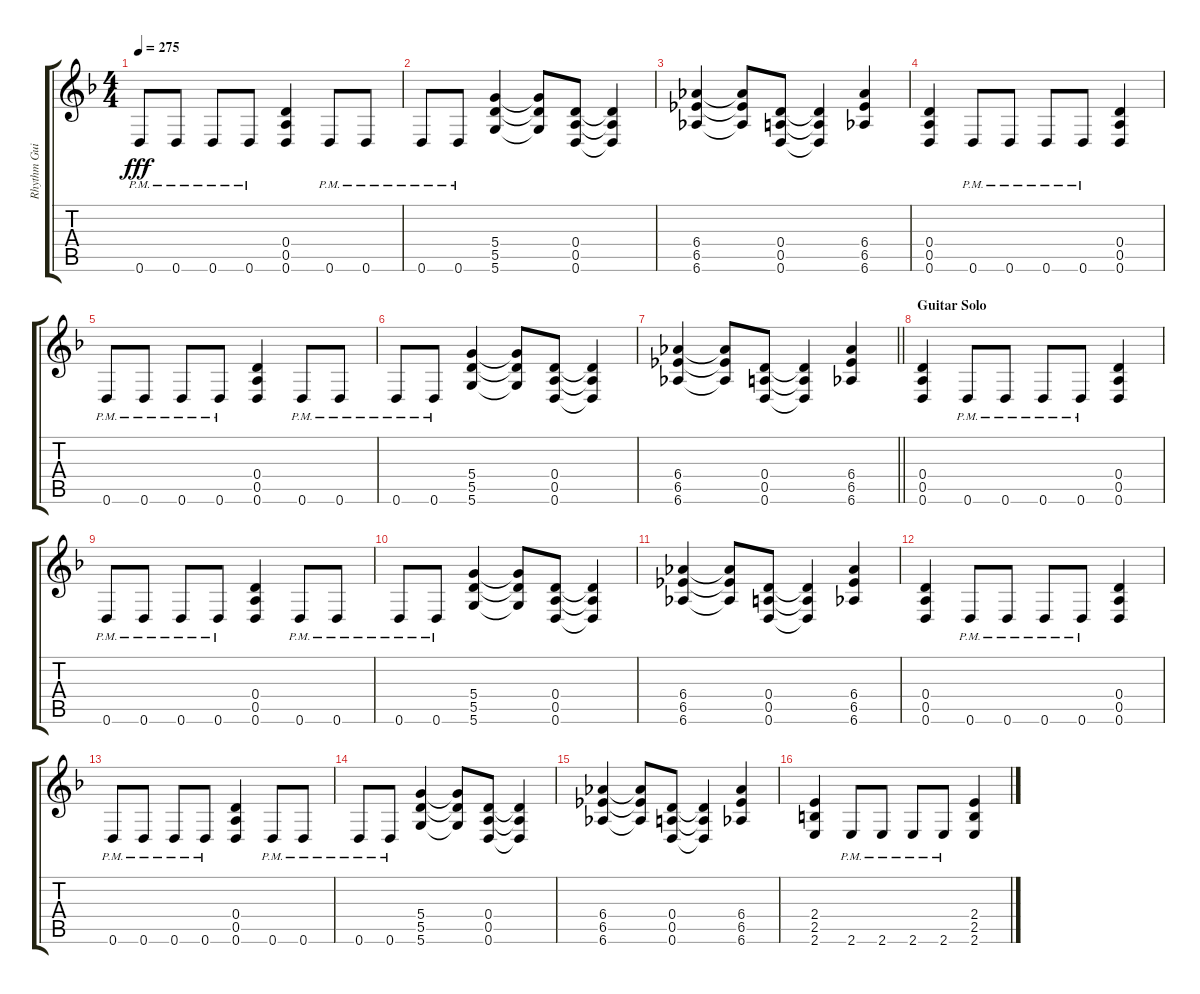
\track ("Rhythm Guitar - right" "Rhythm Gui") {instrument distortionguitar}
\staff {score tabs}
\tuning (E4 B3 G3 D3 A2 D2) {hide}
\ts (4 4)
\tempo 275
\clef g2
\ks dminor
0.6{pm}.8{dy fff} 0.6{pm}.8 0.6{pm}.8 0.6{pm}.8 (0.4 0.5 0.6).4 0.6{pm}.8 0.6{pm}.8 |
0.6{pm}.8 0.6{pm}.8 (5.4 5.5 5.6).4 (5.4{t} 5.5{t} 5.6{t}).8 (0.4 0.5 0.6).8 (0.4{t} 0.5{t} 0.6{t}).4 |
(6.4 6.5 6.6).4 (6.4{t} 6.5{t} 6.6{t}).8 (0.4 0.5 0.6).8 (0.4{t} 0.5{t} 0.6{t}).4 (6.4 6.5 6.6).4 |
(0.4 0.5 0.6).4 0.6{pm}.8 0.6{pm}.8 0.6{pm}.8 0.6{pm}.8 (0.4 0.5 0.6).4 |
0.6{pm}.8 0.6{pm}.8 0.6{pm}.8 0.6{pm}.8 (0.4 0.5 0.6).4 0.6{pm}.8 0.6{pm}.8 |
0.6{pm}.8 0.6{pm}.8 (5.4 5.5 5.6).4 (5.4{t} 5.5{t} 5.6{t}).8 (0.4 0.5 0.6).8 (0.4{t} 0.5{t} 0.6{t}).4 |
\barLineRight lightlight
(6.4 6.5 6.6).4 (6.4{t} 6.5{t} 6.6{t}).8 (0.4 0.5 0.6).8 (0.4{t} 0.5{t} 0.6{t}).4 (6.4 6.5 6.6).4 |
\section ("" "Guitar Solo")
(0.4 0.5 0.6).4{volume 7} 0.6{pm}.8 0.6{pm}.8 0.6{pm}.8 0.6{pm}.8 (0.4 0.5 0.6).4 |
0.6{pm}.8 0.6{pm}.8 0.6{pm}.8 0.6{pm}.8 (0.4 0.5 0.6).4 0.6{pm}.8 0.6{pm}.8 |
0.6{pm}.8 0.6{pm}.8 (5.4 5.5 5.6).4 (5.4{t} 5.5{t} 5.6{t}).8 (0.4 0.5 0.6).8 (0.4{t} 0.5{t} 0.6{t}).4 |
(6.4 6.5 6.6).4 (6.4{t} 6.5{t} 6.6{t}).8 (0.4 0.5 0.6).8 (0.4{t} 0.5{t} 0.6{t}).4 (6.4 6.5 6.6).4 |
(0.4 0.5 0.6).4 0.6{pm}.8 0.6{pm}.8 0.6{pm}.8 0.6{pm}.8 (0.4 0.5 0.6).4 |
0.6{pm}.8 0.6{pm}.8 0.6{pm}.8 0.6{pm}.8 (0.4 0.5 0.6).4 0.6{pm}.8 0.6{pm}.8 |
0.6{pm}.8 0.6{pm}.8 (5.4 5.5 5.6).4 (5.4{t} 5.5{t} 5.6{t}).8 (0.4 0.5 0.6).8 (0.4{t} 0.5{t} 0.6{t}).4 |
(6.4 6.5 6.6).4 (6.4{t} 6.5{t} 6.6{t}).8 (0.4 0.5 0.6).8 (0.4{t} 0.5{t} 0.6{t}).4 (6.4 6.5 6.6).4 |
(2.4 2.5 2.6).4 2.6{pm}.8 2.6{pm}.8 2.6{pm}.8 2.6{pm}.8 (2.4 2.5 2.6).4
